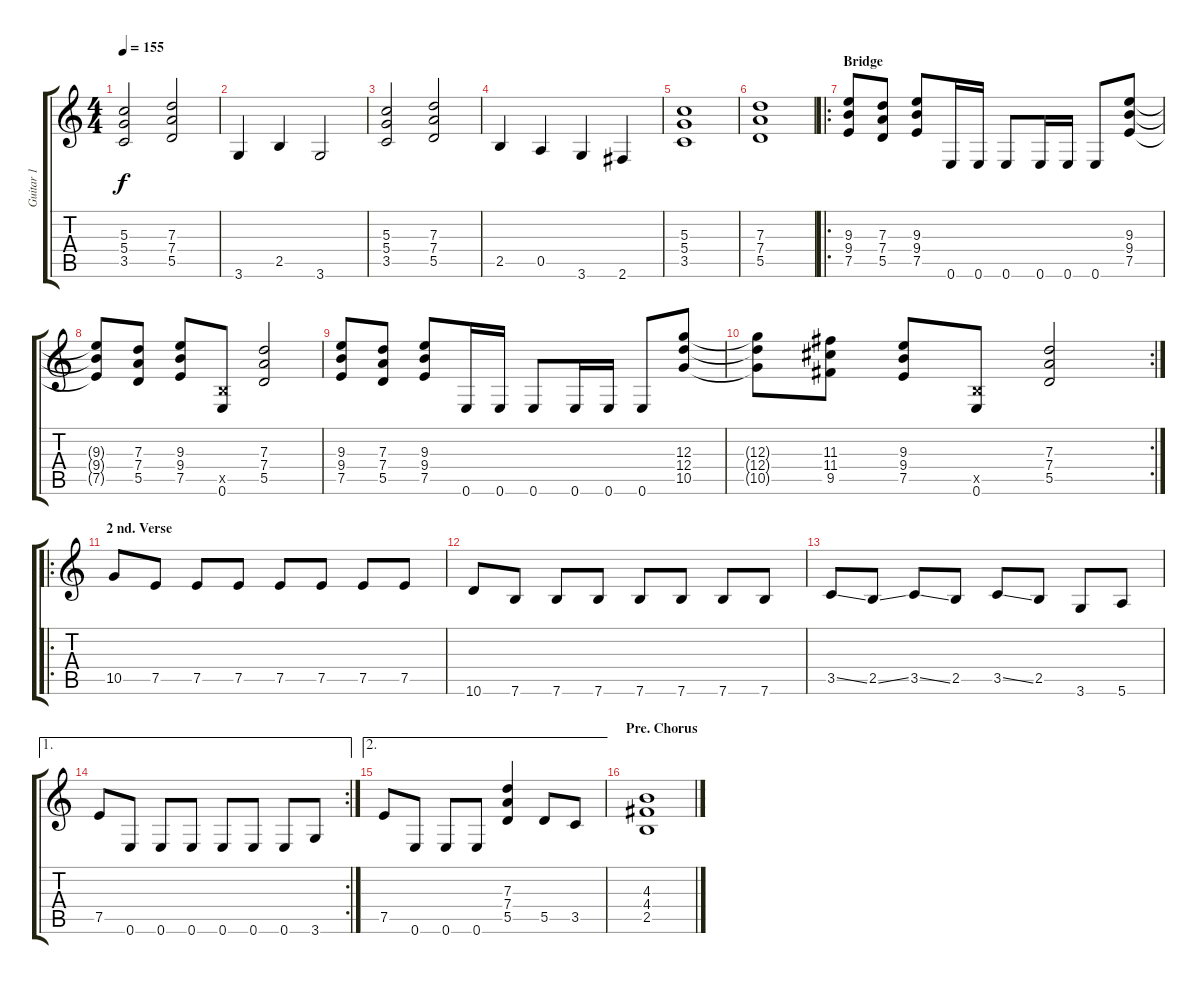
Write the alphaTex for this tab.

\track ("Guitar 1" "Guitar 1") {instrument distortionguitar}
\staff {score tabs}
\tuning (E4 B3 G3 D3 A2 E2) {hide}
\ts (4 4)
\tempo 155
\clef g2
\ks c
(5.3 5.4 3.5).2{dy f} (7.3 7.4 5.5).2 |
3.6.4 2.5.4 3.6.2 |
(5.3 5.4 3.5).2 (7.3 7.4 5.5).2 |
2.5.4 0.5.4 3.6.4 2.6.4 |
(5.3 5.4 3.5).1 |
(7.3 7.4 5.5).1 |
\ro
\section ("" "Bridge")
(9.3 9.4 7.5).8 (7.3 7.4 5.5).8 (9.3 9.4 7.5).8 0.6.16 0.6.16 0.6.8 0.6.16 0.6.16 0.6.8 (9.3 9.4 7.5).8 |
(9.3{t} 9.4{t} 7.5{t}).8 (7.3 7.4 5.5).8 (9.3 9.4 7.5).8 (2.5{x} 0.6).8 (7.3 7.4 5.5).2 |
(9.3 9.4 7.5).8 (7.3 7.4 5.5).8 (9.3 9.4 7.5).8 0.6.16 0.6.16 0.6.8 0.6.16 0.6.16 0.6.8 (12.3 12.4 10.5).8 |
\rc 2
(12.3{t} 12.4{t} 10.5{t}).8 (11.3 11.4 9.5).8 (9.3 9.4 7.5).8 (2.5{x} 0.6).8 (7.3 7.4 5.5).2 |
\ro
\section ("" "2 nd. Verse")
10.5.8 7.5.8 7.5.8 7.5.8 7.5.8 7.5.8 7.5.8 7.5.8 |
10.6.8 7.6.8 7.6.8 7.6.8 7.6.8 7.6.8 7.6.8 7.6.8 |
3.5{ss}.8 2.5{ss}.8 3.5{ss}.8 2.5.8 3.5{ss}.8 2.5.8 3.6.8 5.6.8 |
\ae 1
\rc 2
7.5.8 0.6.8 0.6.8 0.6.8 0.6.8 0.6.8 0.6.8 3.6.8 |
\ae 2
7.5.8 0.6.8 0.6.8 0.6.8 (7.3 7.4 5.5).4 5.5.8 3.5.8 |
\section ("" "Pre. Chorus")
(4.3 4.4 2.5).1
